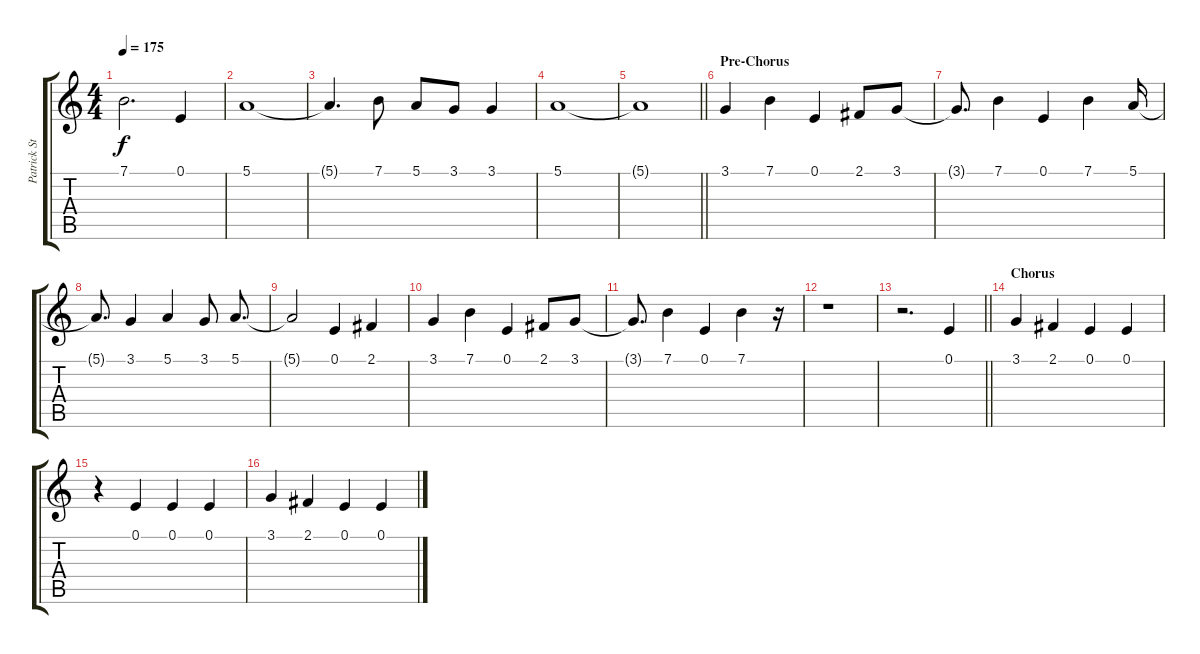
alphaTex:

\track ("Patrick Stumph (Lead Vocals)" "Patrick St") {instrument oboe}
\staff {score tabs}
\tuning (E4 B3 G3 D3 A2 E2) {hide}
\ts (4 4)
\tempo 175
\clef g2
\ks c
7.1{t}.2{d dy f} 0.1.4 |
5.1.1 |
5.1{t}.4{d} 7.1.8 5.1.8 3.1.8 3.1.4 |
5.1.1 |
\barLineRight lightlight
5.1{t}.1 |
\section ("" "Pre-Chorus")
3.1.4 7.1.4 0.1.4 2.1.8 3.1.8 |
3.1{t}.8{d} 7.1.4 0.1.4 7.1.4 5.1.16 |
5.1{t}.8{d} 3.1.4 5.1.4 3.1.8 5.1.8{d} |
5.1{t}.2 0.1.4 2.1.4 |
3.1.4 7.1.4 0.1.4 2.1.8 3.1.8 |
3.1{t}.8{d} 7.1.4 0.1.4 7.1.4 r.16 |
r.1 |
\barLineRight lightlight
r.2{d} 0.1.4 |
\section ("" "Chorus")
3.1.4 2.1.4 0.1.4 0.1.4 |
r.4 0.1.4 0.1.4 0.1.4 |
3.1.4 2.1.4 0.1.4 0.1.4
